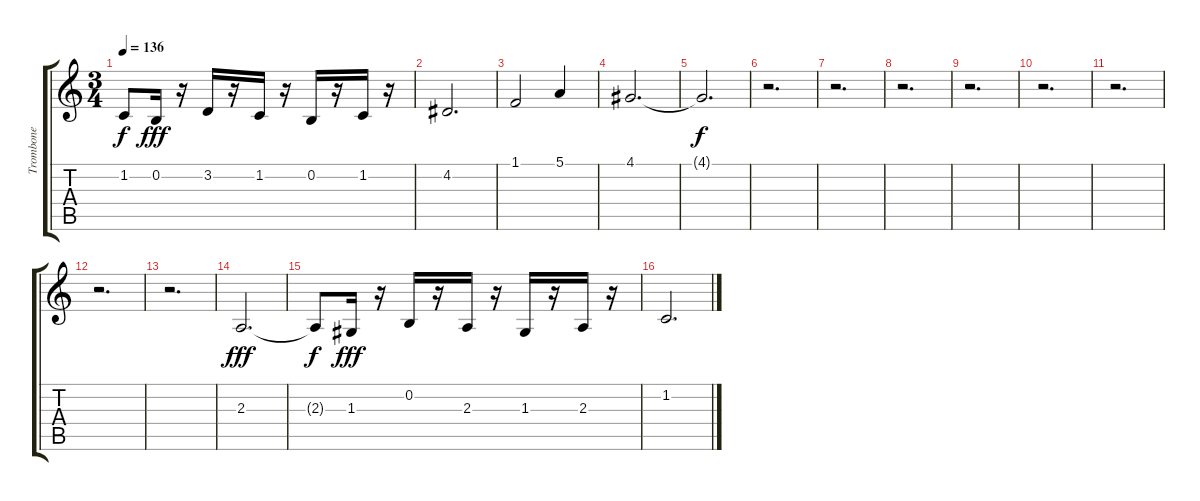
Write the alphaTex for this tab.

\track ("Trombone" "Trombone") {instrument trombone}
\staff {score tabs}
\tuning (E4 B3 G3 D3 A2 E2) {hide}
\ts (3 4)
\tempo 136
\clef g2
\ks c
1.2{t}.8{dy f} 0.2.16{dy fff} r.16 3.2.16 r.16 1.2.16 r.16 0.2.16 r.16 1.2.16 r.16 |
4.2.2{d} |
1.1.2 5.1.4 |
4.1.2{d} |
4.1{t}.2{d dy f} |
r.2{d} |
r.2{d} |
r.2{d} |
r.2{d} |
r.2{d} |
r.2{d} |
r.2{d} |
r.2{d} |
2.3.2{d dy fff} |
2.3{t}.8{dy f} 1.3.16{dy fff} r.16 0.2.16 r.16 2.3.16 r.16 1.3.16 r.16 2.3.16 r.16 |
1.2.2{d}
